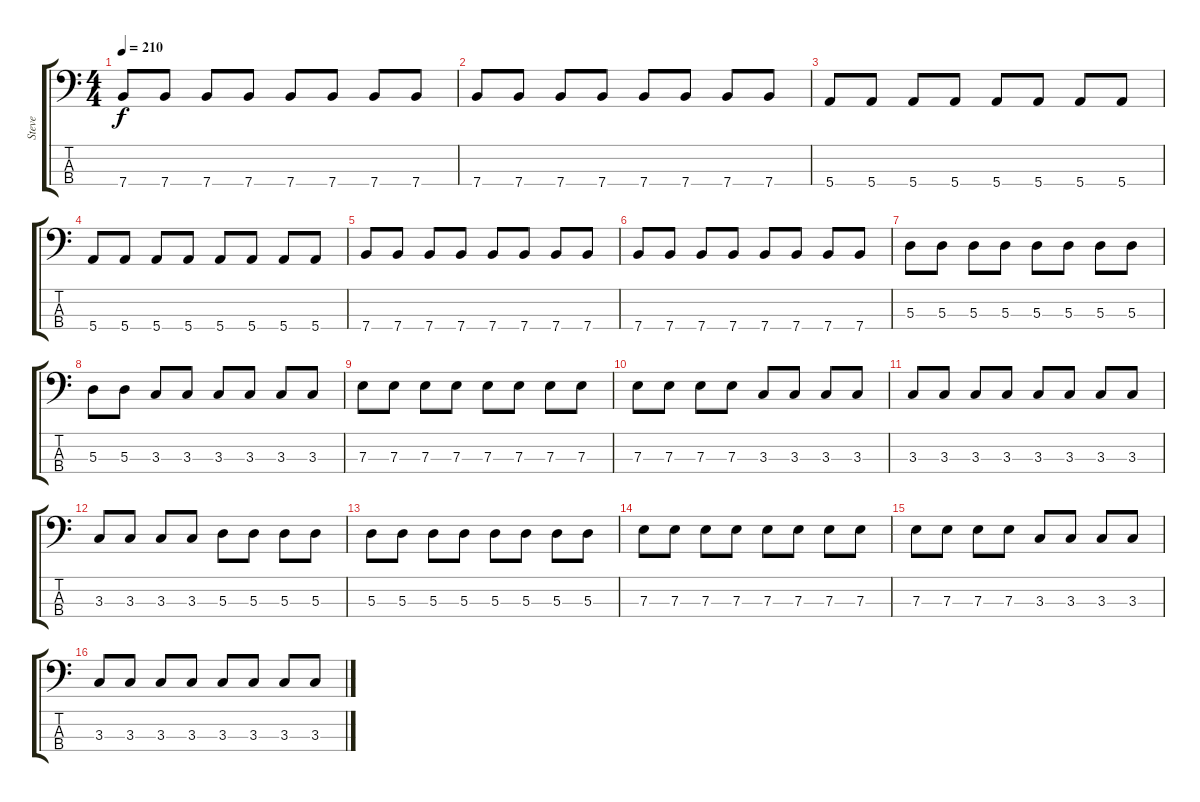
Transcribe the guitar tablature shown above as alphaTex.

\track ("Steve" "Steve") {instrument electricbassfinger}
\staff {score tabs}
\tuning (G2 D2 A1 E1) {hide}
\ts (4 4)
\tempo 210
\clef f4
\ks c
7.4.8{dy f} 7.4.8 7.4.8 7.4.8 7.4.8 7.4.8 7.4.8 7.4.8 |
7.4.8 7.4.8 7.4.8 7.4.8 7.4.8 7.4.8 7.4.8 7.4.8 |
5.4.8 5.4.8 5.4.8 5.4.8 5.4.8 5.4.8 5.4.8 5.4.8 |
5.4.8 5.4.8 5.4.8 5.4.8 5.4.8 5.4.8 5.4.8 5.4.8 |
7.4.8 7.4.8 7.4.8 7.4.8 7.4.8 7.4.8 7.4.8 7.4.8 |
7.4.8 7.4.8 7.4.8 7.4.8 7.4.8 7.4.8 7.4.8 7.4.8 |
5.3.8 5.3.8 5.3.8 5.3.8 5.3.8 5.3.8 5.3.8 5.3.8 |
5.3.8 5.3.8 3.3.8 3.3.8 3.3.8 3.3.8 3.3.8 3.3.8 |
7.3.8 7.3.8 7.3.8 7.3.8 7.3.8 7.3.8 7.3.8 7.3.8 |
7.3.8 7.3.8 7.3.8 7.3.8 3.3.8 3.3.8 3.3.8 3.3.8 |
3.3.8 3.3.8 3.3.8 3.3.8 3.3.8 3.3.8 3.3.8 3.3.8 |
3.3.8 3.3.8 3.3.8 3.3.8 5.3.8 5.3.8 5.3.8 5.3.8 |
5.3.8 5.3.8 5.3.8 5.3.8 5.3.8 5.3.8 5.3.8 5.3.8 |
7.3.8 7.3.8 7.3.8 7.3.8 7.3.8 7.3.8 7.3.8 7.3.8 |
7.3.8 7.3.8 7.3.8 7.3.8 3.3.8 3.3.8 3.3.8 3.3.8 |
3.3.8 3.3.8 3.3.8 3.3.8 3.3.8 3.3.8 3.3.8 3.3.8
